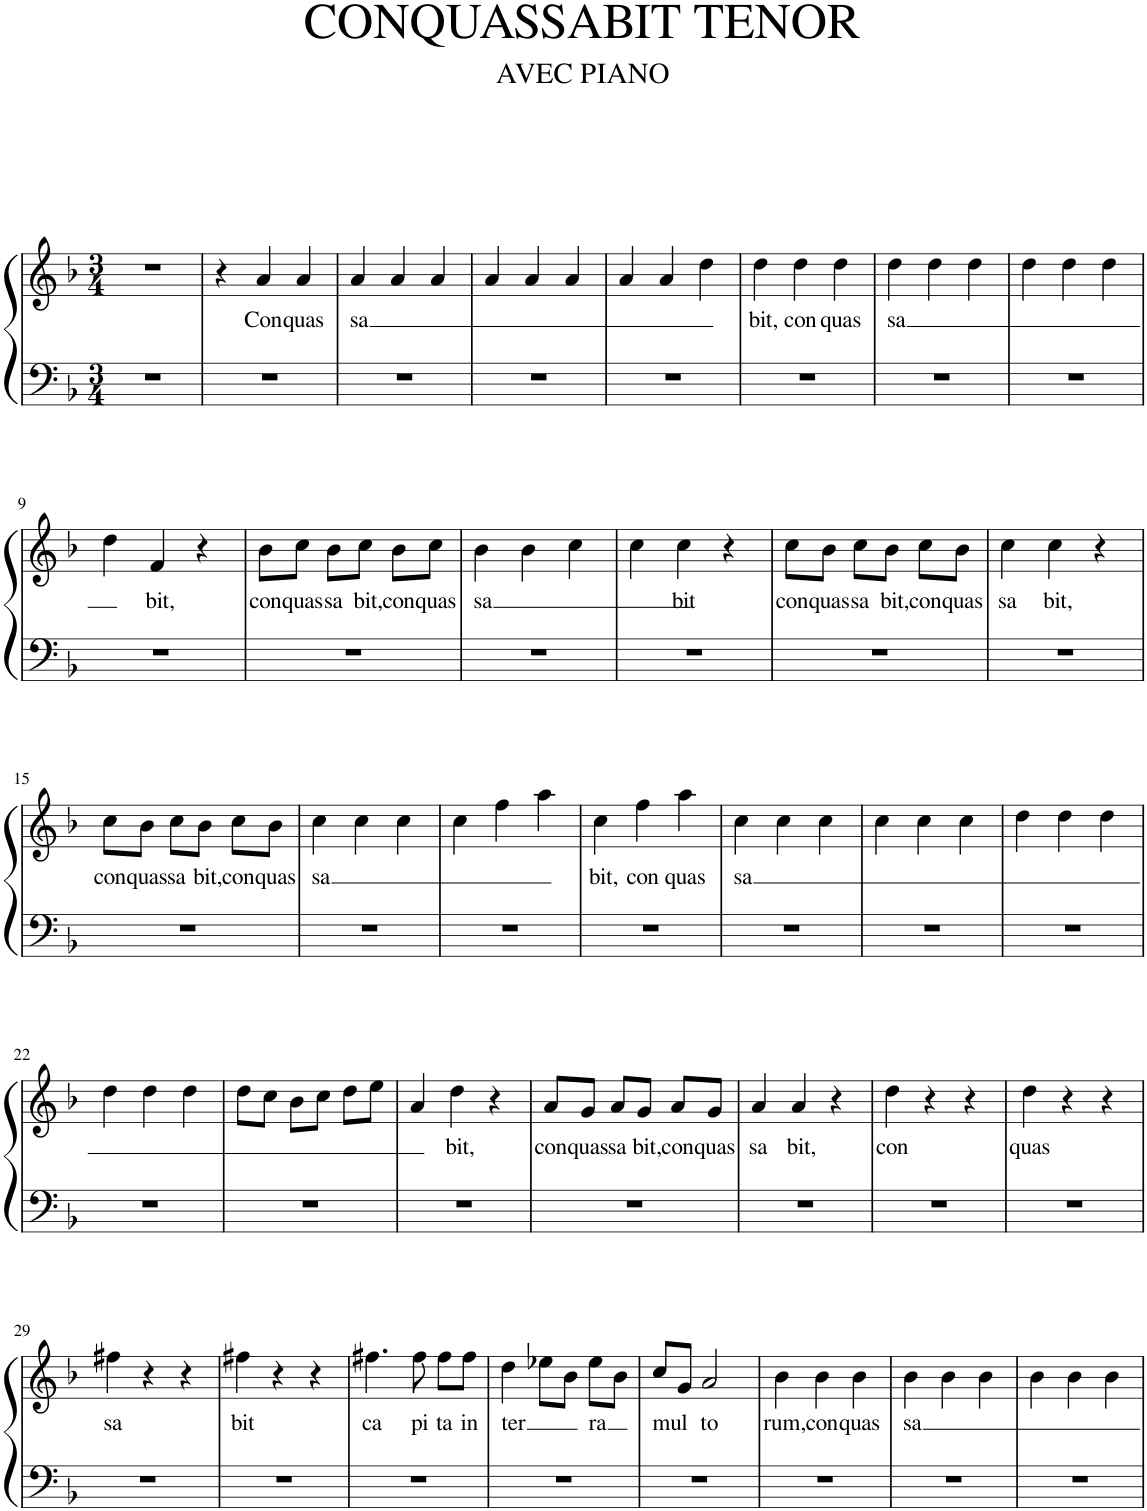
**kern	**kern	**text
*part1	*part1	*part1
*staff2	*staff1	*staff1
*I"Piano	*	*
*I'Pno.	*	*
*clefF4	*clefG2	*
*k[b-]	*k[b-]	*
*M3/4	*M3/4	*
=1	=1	=1
2.r	2.r	.
=2	=2	=2
2.r	4r	.
!	!	!LO:LY:b
.	4a/	Con
!	!	!LO:LY:b
.	4a/	quas
=3	=3	=3
!	!	!LO:LY:b
2.r	4a/	sa
.	4a/	.
.	4a/	.
=4	=4	=4
2.r	4a/	.
.	4a/	.
.	4a/	.
=5	=5	=5
2.r	4a/	.
.	4a/	.
.	4dd\	.
=6	=6	=6
!	!	!LO:LY:b
2.r	4dd\	bit,
!	!	!LO:LY:b
.	4dd\	con
!	!	!LO:LY:b
.	4dd\	quas
=7	=7	=7
!	!	!LO:LY:b
2.r	4dd\	sa
.	4dd\	.
.	4dd\	.
=8	=8	=8
2.r	4dd\	.
.	4dd\	.
.	4dd\	.
!!LO:LB:g=z
=9	=9	=9
2.r	4dd\	.
!	!	!LO:LY:b
.	4f/	bit,
.	4r	.
=10	=10	=10
!	!	!LO:LY:b
2.r	8b-\L	con
!	!	!LO:LY:b
.	8cc\J	quas
!	!	!LO:LY:b
.	8b-\L	sa
!	!	!LO:LY:b
.	8cc\J	bit,
!	!	!LO:LY:b
.	8b-\L	con
!	!	!LO:LY:b
.	8cc\J	quas
=11	=11	=11
!	!	!LO:LY:b
2.r	4b-\	sa
.	4b-\	.
.	4cc\	.
=12	=12	=12
2.r	4cc\	.
!	!	!LO:LY:b
.	4cc\	bit
.	4r	.
=13	=13	=13
!	!	!LO:LY:b
2.r	8cc\L	con
!	!	!LO:LY:b
.	8b-\J	quas
!	!	!LO:LY:b
.	8cc\L	sa
!	!	!LO:LY:b
.	8b-\J	bit,
!	!	!LO:LY:b
.	8cc\L	con
!	!	!LO:LY:b
.	8b-\J	quas
=14	=14	=14
!	!	!LO:LY:b
2.r	4cc\	sa
!	!	!LO:LY:b
.	4cc\	bit,
.	4r	.
!!LO:LB:g=z
=15	=15	=15
!	!	!LO:LY:b
2.r	8cc\L	con
!	!	!LO:LY:b
.	8b-\J	quas
!	!	!LO:LY:b
.	8cc\L	sa
!	!	!LO:LY:b
.	8b-\J	bit,
!	!	!LO:LY:b
.	8cc\L	con
!	!	!LO:LY:b
.	8b-\J	quas
=16	=16	=16
!	!	!LO:LY:b
2.r	4cc\	sa
.	4cc\	.
.	4cc\	.
=17	=17	=17
2.r	4cc\	.
.	4ff\	.
.	4aa\	.
=18	=18	=18
!	!	!LO:LY:b
2.r	4cc\	bit,
!	!	!LO:LY:b
.	4ff\	con
!	!	!LO:LY:b
.	4aa\	quas
=19	=19	=19
!	!	!LO:LY:b
2.r	4cc\	sa
.	4cc\	.
.	4cc\	.
=20	=20	=20
2.r	4cc\	.
.	4cc\	.
.	4cc\	.
=21	=21	=21
2.r	4dd\	.
.	4dd\	.
.	4dd\	.
!!LO:LB:g=z
=22	=22	=22
2.r	4dd\	.
.	4dd\	.
.	4dd\	.
=23	=23	=23
2.r	8dd\L	.
.	8cc\J	.
.	8b-\L	.
.	8cc\J	.
.	8dd\L	.
.	8ee\J	.
=24	=24	=24
2.r	4a/	.
!	!	!LO:LY:b
.	4dd\	bit,
.	4r	.
=25	=25	=25
!	!	!LO:LY:b
2.r	8a/L	con
!	!	!LO:LY:b
.	8g/J	quas
!	!	!LO:LY:b
.	8a/L	sa
!	!	!LO:LY:b
.	8g/J	bit,
!	!	!LO:LY:b
.	8a/L	con
!	!	!LO:LY:b
.	8g/J	quas
=26	=26	=26
!	!	!LO:LY:b
2.r	4a/	sa
!	!	!LO:LY:b
.	4a/	bit,
.	4r	.
=27	=27	=27
!	!	!LO:LY:b
2.r	4dd\	con
.	4r	.
.	4r	.
=28	=28	=28
!	!	!LO:LY:b
2.r	4dd\	quas
.	4r	.
.	4r	.
!!LO:LB:g=z
=29	=29	=29
!	!	!LO:LY:b
2.r	4ff#X\	sa
.	4r	.
.	4r	.
=30	=30	=30
!	!	!LO:LY:b
2.r	4ff#X\	bit
.	4r	.
.	4r	.
=31	=31	=31
!	!	!LO:LY:b
2.r	4.ff#X\	ca
!	!	!LO:LY:b
.	8ff#\	pi
!	!	!LO:LY:b
.	8ff#\L	ta
!	!	!LO:LY:b
.	8ff#\J	in
=32	=32	=32
!	!	!LO:LY:b
2.r	4dd\	ter
.	8ee-X\L	.
.	8b-\J	.
!	!	!LO:LY:b
.	8ee-\L	ra
.	8b-\J	.
=33	=33	=33
!	!	!LO:LY:b
2.r	8cc/L	mul
.	8g/J	.
!	!	!LO:LY:b
.	2a/	to
=34	=34	=34
!	!	!LO:LY:b
2.r	4b-\	rum,
!	!	!LO:LY:b
.	4b-\	con
!	!	!LO:LY:b
.	4b-\	quas
=35	=35	=35
!	!	!LO:LY:b
2.r	4b-\	sa
.	4b-\	.
.	4b-\	.
=36	=36	=36
2.r	4b-\	.
.	4b-\	.
.	4b-\	.
=	=	=
*-	*-	*-
